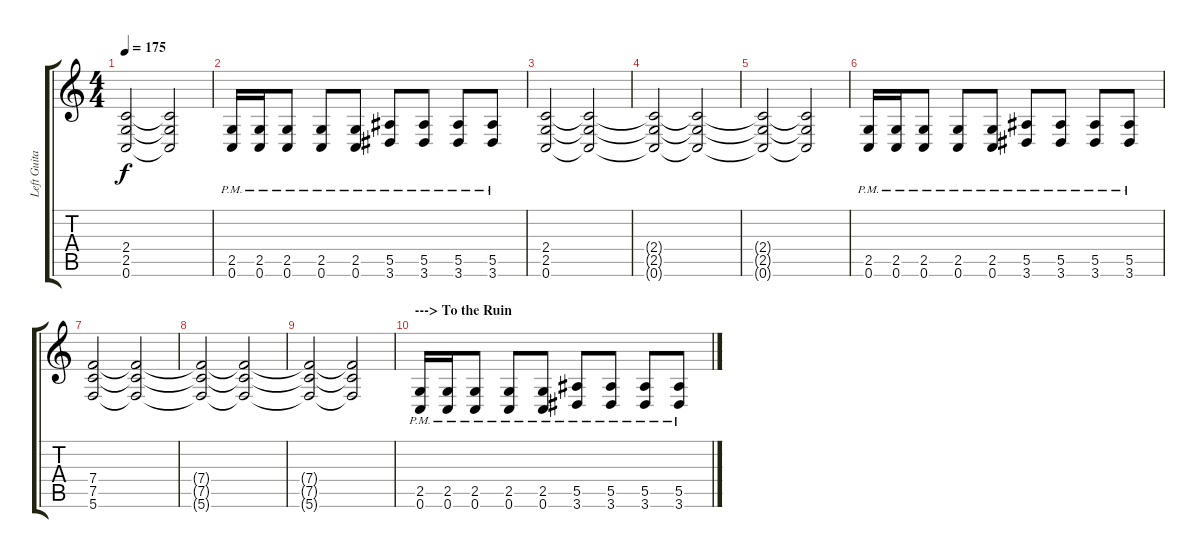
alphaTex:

\track ("Left Guitar" "Left Guita") {instrument distortionguitar}
\staff {score tabs}
\tuning (C4 G3 Eb3 Bb2 F2 C2) {hide}
\ts (4 4)
\tempo 175
\clef g2
\ks c
(2.4{t} 2.5{t} 0.6{t}).2{dy f} (2.4{t} 2.5{t} 0.6{t}).2 |
(2.5{pm} 0.6{pm}).16 (2.5{pm} 0.6{pm}).16 (2.5{pm} 0.6{pm}).8 (2.5{pm} 0.6{pm}).8 (2.5{pm} 0.6{pm}).8 (5.5{pm} 3.6{pm}).8 (5.5{pm} 3.6{pm}).8 (5.5{pm} 3.6{pm}).8 (5.5{pm} 3.6{pm}).8 |
(2.4 2.5 0.6).2 (2.4{t} 2.5{t} 0.6{t}).2 |
(2.4{t} 2.5{t} 0.6{t}).2 (2.4{t} 2.5{t} 0.6{t}).2 |
(2.4{t} 2.5{t} 0.6{t}).2 (2.4{t} 2.5{t} 0.6{t}).2 |
(2.5{pm} 0.6{pm}).16 (2.5{pm} 0.6{pm}).16 (2.5{pm} 0.6{pm}).8 (2.5{pm} 0.6{pm}).8 (2.5{pm} 0.6{pm}).8 (5.5{pm} 3.6{pm}).8 (5.5{pm} 3.6{pm}).8 (5.5{pm} 3.6{pm}).8 (5.5{pm} 3.6{pm}).8 |
(7.4 7.5 5.6).2 (7.4{t} 7.5{t} 5.6{t}).2 |
(7.4{t} 7.5{t} 5.6{t}).2 (7.4{t} 7.5{t} 5.6{t}).2 |
(7.4{t} 7.5{t} 5.6{t}).2 (7.4{t} 7.5{t} 5.6{t}).2 |
\section ("" "---> To the Ruin")
(2.5{pm} 0.6{pm}).16 (2.5{pm} 0.6{pm}).16 (2.5{pm} 0.6{pm}).8 (2.5{pm} 0.6{pm}).8 (2.5{pm} 0.6{pm}).8 (5.5{pm} 3.6{pm}).8 (5.5{pm} 3.6{pm}).8 (5.5{pm} 3.6{pm}).8 (5.5{pm} 3.6{pm}).8
